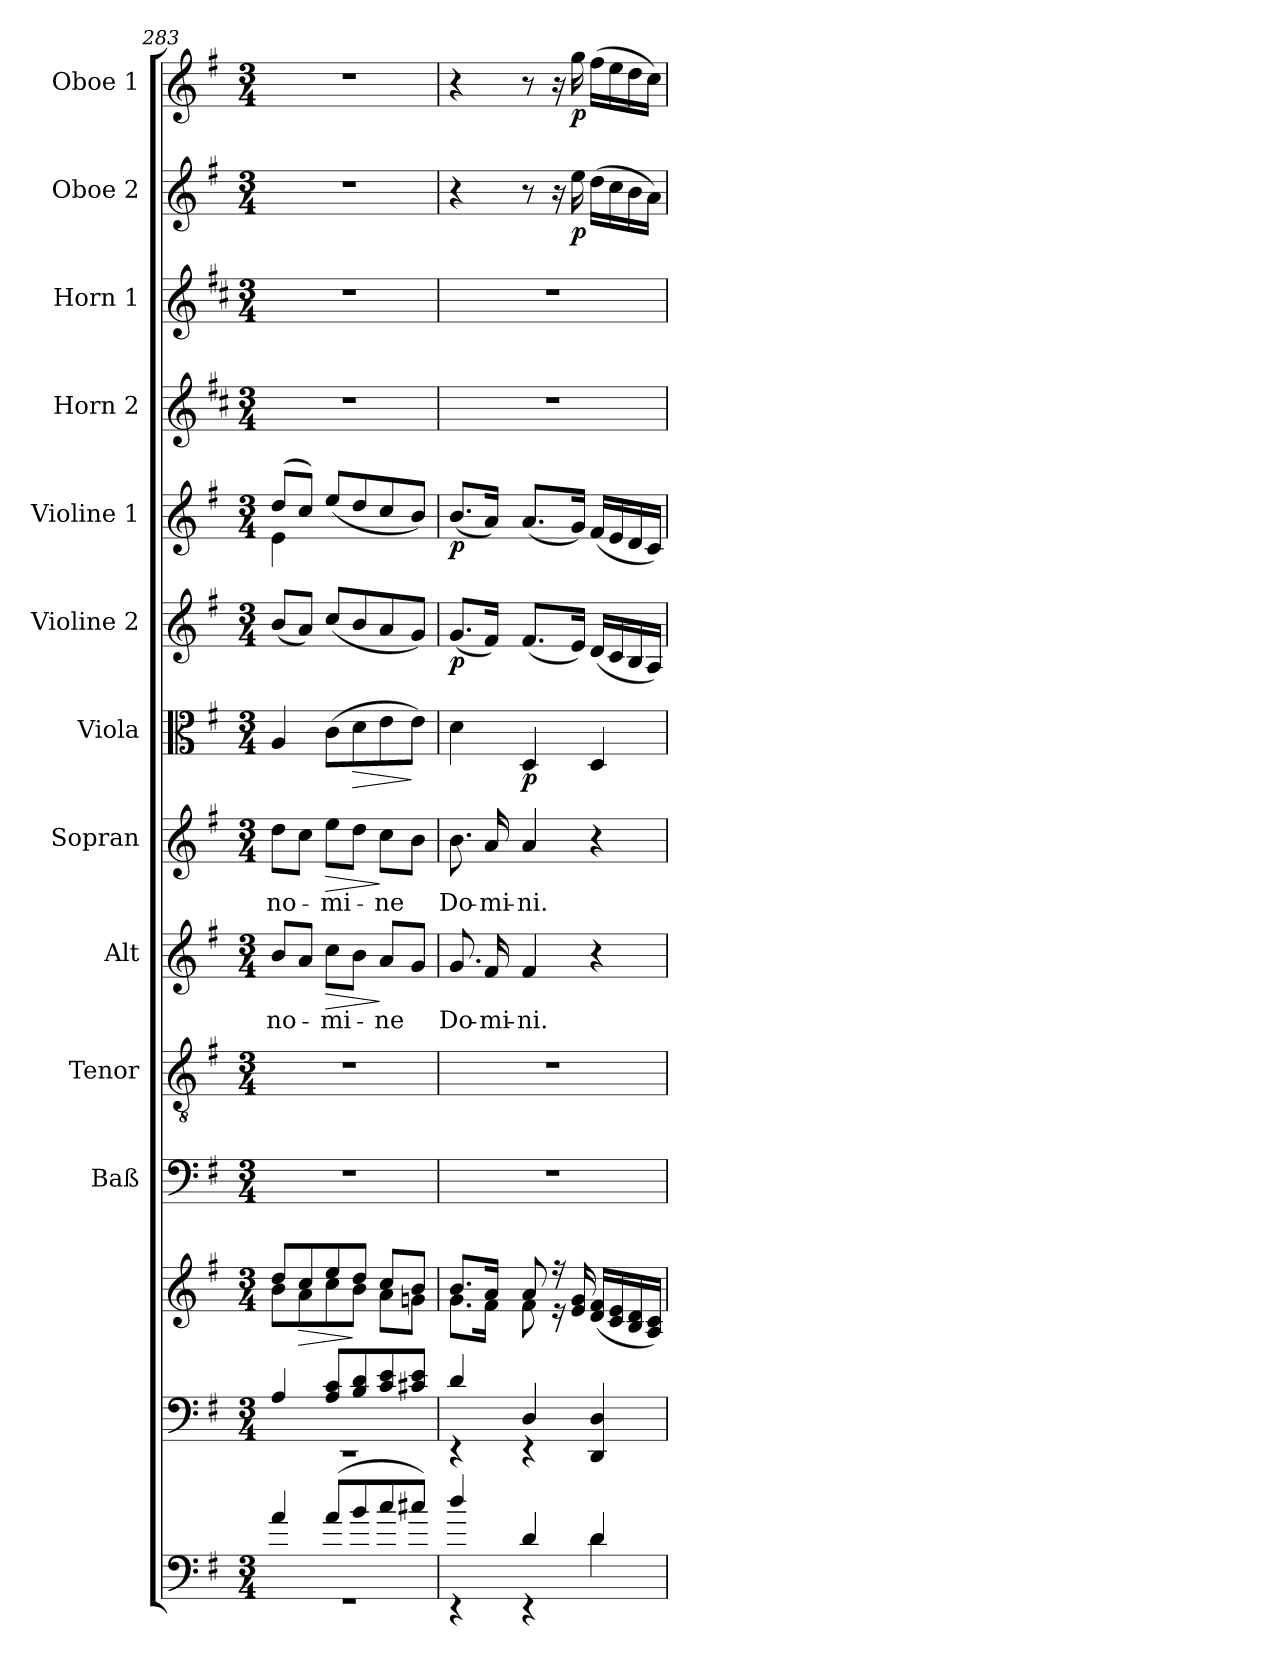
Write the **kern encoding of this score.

**kern	**kern	**kern	**dynam	**kern	**kern	**kern	**text	**dynam	**kern	**text	**dynam	**kern	**dynam	**kern	**dynam	**kern	**dynam	**kern	**kern	**kern	**dynam	**kern	**dynam
*part13	*part12	*part12	*part12	*part11	*part10	*part9	*part9	*part9	*part8	*part8	*part8	*part7	*part7	*part6	*part6	*part5	*part5	*part4	*part3	*part2	*part2	*part1	*part1
*staff14	*staff13	*staff12	*staff12/13	*staff11	*staff10	*staff9	*staff9	*staff9	*staff8	*staff8	*staff8	*staff7	*staff7	*staff6	*staff6	*staff5	*staff5	*staff4	*staff3	*staff2	*staff2	*staff1	*staff1
*	*	*	*	*I"Baß	*I"Tenor	*I"Alt	*	*	*I"Sopran	*	*	*I"Viola	*	*I"Violine 2	*	*I"Violine 1	*	*I"Horn 2	*I"Horn 1	*I"Oboe 2	*	*I"Oboe 1	*
*	*	*	*	*I'Baß	*I'Ten	*I'Alt	*	*	*I'Sop	*	*	*I'Vla.	*	*I'Vln. 2	*	*I'Vln. 1	*	*I'Hrn. 2	*I'Hrn. 1	*I'Ob. 2	*	*I'Ob. 1	*
*clefF4	*clefF4	*clefG2	*	*clefF4	*clefGv2	*clefG2	*	*	*clefG2	*	*	*clefC3	*	*clefG2	*	*clefG2	*	*clefG2	*clefG2	*clefG2	*	*clefG2	*
*ITrd7c12	*	*	*	*	*	*	*	*	*	*	*	*	*	*	*	*	*	*ITrd4c7	*ITrd4c7	*	*	*	*
*k[f#]	*k[f#]	*k[f#]	*	*k[f#]	*k[f#]	*k[f#]	*	*	*k[f#]	*	*	*k[f#]	*	*k[f#]	*	*k[f#]	*	*k[f#]	*k[f#]	*k[f#]	*	*k[f#]	*
*G:	*G:	*G:	*	*G:	*G:	*G:	*	*	*G:	*	*	*G:	*	*G:	*	*G:	*	*G:	*G:	*G:	*	*G:	*
*M3/4	*M3/4	*M3/4	*	*M3/4	*M3/4	*M3/4	*	*	*M3/4	*	*	*M3/4	*	*M3/4	*	*M3/4	*	*M3/4	*M3/4	*M3/4	*	*M3/4	*
=283	=283	=283	=283	=283	=283	=283	=283	=283	=283	=283	=283	=283	=283	=283	=283	=283	=283	=283	=283	=283	=283	=283	=283
*^	*^	*	*	*	*	*	*	*	*	*	*	*	*	*	*	*	*	*	*	*	*	*	*
!	!LO:N:vis=1	!	!LO:N:vis=1	!	!	!	!	!	!LO:LY:b	!	!	!LO:LY:b	!	!	!	!	!	!	!	!	!	!	!	!	!
*	*	*	*	*^	*	*	*	*	*	*	*	*	*	*	*	*	*	*^	*	*	*	*	*	*	*
4A/	2.rGG	4A/	2.rEE	8dd/L	8b\L	.	2.r	2.r	8b/L	no-	.	8dd\L	no-	.	4A/	.	(<8b/L	.	(<8dd/L	4e\	.	2.r	2.r	2.r	.	2.r	.
!	!	!	!	!	!	!LO:HP:b	!	!	!	!	!	!	!	!	!	!	!	!	!	!	!	!	!	!	!	!	!
.	.	.	.	8cc/	8a\	>	.	.	8a/J	.	.	8cc\J	.	.	.	.	8a/J)	.	8cc/J)	.	.	.	.	.	.	.	.
!	!	!	!	!	!	!	!	!	!	!LO:LY:b	!LO:HP:b	!	!LO:LY:b	!LO:HP:b	!	!	!	!	!	!	!	!	!	!	!	!	!
(<8A/L	.	8A/ 8c/L	.	8ee/	8cc\	.	.	.	8cc\L	-mi-	>	8ee\L	-mi-	>	(>8c\L	.	(<8cc/L	.	(<8ee/L	2ryy	.	.	.	.	.	.	.
!	!	!	!	!	!	!	!	!	!	!	!	!	!	!	!	!LO:HP:b	!	!	!	!	!	!	!	!	!	!	!
8B/	.	8B/ 8d/	.	8dd/J	8b\J	]	.	.	8b\J	.	.	8dd\J	.	.	8d\	>	8b/	.	8dd/	.	.	.	.	.	.	.	.
!	!	!	!	!	!	!	!	!	!	!LO:LY:b	!	!	!LO:LY:b	!	!	!	!	!	!	!	!	!	!	!	!	!	!
8c/	.	8c/ 8e/	.	8cc/L	8a\L	.	.	.	8a/L	-ne	]	8cc\L	-ne	]	8e\	.	8a/	.	8cc/	.	.	.	.	.	.	.	.
8c#X/J)	.	8c#X/ 8e/J	.	8b/J	8gn\J	.	.	.	8g/J	.	.	8b\J	.	.	8e\J)	]	8g/J)	.	8b/J)	.	.	.	.	.	.	.	.
*	*	*	*	*	*	*	*	*	*	*	*	*	*	*	*	*	*	*	*v	*v	*	*	*	*	*	*	*
=284	=284	=284	=284	=284	=284	=284	=284	=284	=284	=284	=284	=284	=284	=284	=284	=284	=284	=284	=284	=284	=284	=284	=284	=284	=284	=284
!	!	!	!	!	!	!	!	!	!	!LO:LY:b	!	!	!LO:LY:b	!	!	!	!	!LO:DY:b	!	!LO:DY:b	!	!	!	!	!	!
4d/	4rEE	4d/	4rEE	8.b/L	8.g\L	.	2.r	2.r	8.g/	Do-	.	8.b\	Do-	.	4d\	.	(<8.g/L	p	(<8.b/L	p	2.r	2.r	4r	.	4r	.
!	!	!	!	!	!	!	!	!	!	!LO:LY:b	!	!	!LO:LY:b	!	!	!	!	!	!	!	!	!	!	!	!	!
.	.	.	.	16a/Jk	16f#\Jk	.	.	.	16f#/	-mi-	.	16a/	-mi-	.	.	.	16f#/Jk)	.	16a/Jk)	.	.	.	.	.	.	.
!	!	!	!	!	!	!	!	!	!	!LO:LY:b	!	!	!LO:LY:b	!	!	!LO:DY:b	!	!	!	!	!	!	!	!	!	!
4D/	4rEE	4D/	4rEE	8a/	8f#\	.	.	.	4f#/	-ni.	.	4a/	-ni.	.	4D/	p	(<8.f#/L	.	(<8.a/L	.	.	.	8r	.	8r	.
.	.	.	.	16r	16r	.	.	.	.	.	.	.	.	.	.	.	.	.	.	.	.	.	16r	.	16r	.
!	!	!	!	!	!	!	!	!	!	!	!	!	!	!	!	!	!	!	!	!	!	!	!	!LO:DY:b	!	!LO:DY:b
.	.	.	.	16e/ 16g/	4ryy	.	.	.	.	.	.	.	.	.	.	.	16e/Jk)	.	16g/Jk)	.	.	.	16ee\	p	16gg\	p
4D/	4D\	4DD/ 4D/	4ryy	(>16d/ 16f#/LL	.	.	.	.	4r	.	.	4r	.	.	4D/	.	(<16d/LL	.	(<16f#/LL	.	.	.	(>16dd\LL	.	(>16ff#\LL	.
.	.	.	.	16c/ 16e/	.	.	.	.	.	.	.	.	.	.	.	.	16c/	.	16e/	.	.	.	16cc\	.	16ee\	.
.	.	.	.	16B/ 16d/	.	.	.	.	.	.	.	.	.	.	.	.	16B/	.	16d/	.	.	.	16b\	.	16dd\	.
.	.	.	.	16A/ 16c/JJ)	16ryy	.	.	.	.	.	.	.	.	.	.	.	16A/JJ)	.	16c/JJ)	.	.	.	16a\JJ)	.	16cc\JJ)	.
*v	*v	*	*	*	*	*	*	*	*	*	*	*	*	*	*	*	*	*	*	*	*	*	*	*	*	*
*	*v	*v	*	*	*	*	*	*	*	*	*	*	*	*	*	*	*	*	*	*	*	*	*	*	*
*	*	*v	*v	*	*	*	*	*	*	*	*	*	*	*	*	*	*	*	*	*	*	*	*	*
=	=	=	=	=	=	=	=	=	=	=	=	=	=	=	=	=	=	=	=	=	=	=	=
*-	*-	*-	*-	*-	*-	*-	*-	*-	*-	*-	*-	*-	*-	*-	*-	*-	*-	*-	*-	*-	*-	*-	*-
